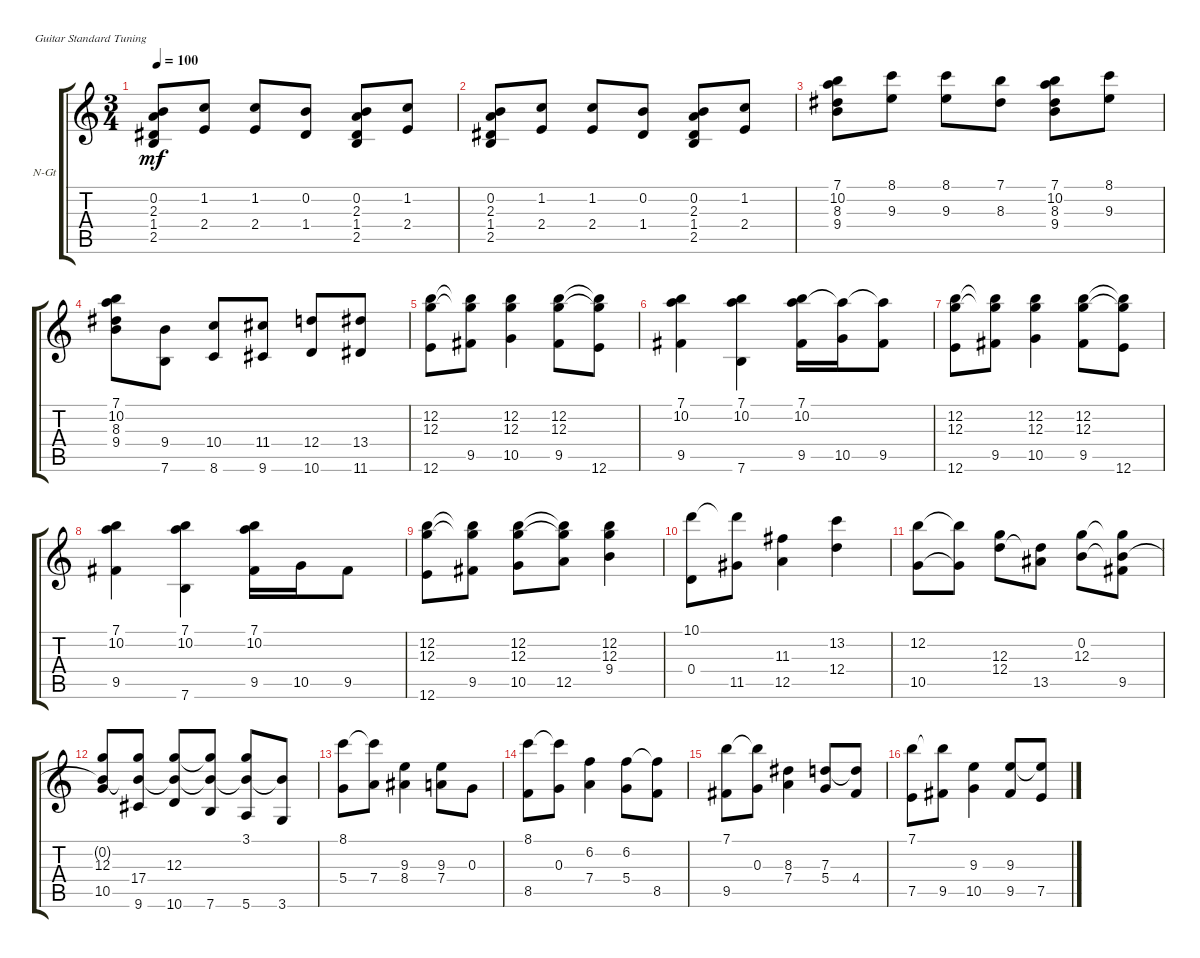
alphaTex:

\bracketExtendMode groupsimilarinstruments
\firstSystemTrackNameOrientation horizontal
\otherSystemsTrackNameOrientation horizontal
\track ("Classical Guitar" "N-Gt") {instrument acousticguitarnylon}
\staff {score tabs}
\tuning (E4 B3 G3 D3 A2 E2)
\ts (3 4)
\tempo 100
\clef g2
\ks c
(0.2 2.3 1.4 2.5).8{dy mf} (1.2 2.4).8 (1.2 2.4).8 (0.2 1.4).8 (0.2 2.3 1.4 2.5).8 (1.2 2.4).8 |
(0.2 2.3 1.4 2.5).8 (1.2 2.4).8 (1.2 2.4).8 (0.2 1.4).8 (0.2 2.3 1.4 2.5).8 (1.2 2.4).8 |
(7.1 10.2 8.3 9.4).8 (8.1 9.3).8 (8.1 9.3).8 (7.1 8.3).8 (7.1 10.2 8.3 9.4).8 (8.1 9.3).8 |
(7.1 10.2 8.3 9.4).8 (9.4 7.6).8 (10.4 8.6).8 (11.4 9.6).8 (12.4 10.6).8 (13.4 11.6).8 |
(12.2 12.3 12.6).8 (12.2{t} 12.3{t} 9.5).8 (12.2 12.3 10.5).4 (12.2 12.3 9.5).8 (12.2{t} 12.3{t} 12.6).8 |
(10.2 9.5 7.1).4 (10.2 7.6 7.1).4 (10.2 9.5 7.1).16 (10.2{t} 10.5).16 (10.2{t} 9.5).8 |
(12.2 12.3 12.6).8 (12.2{t} 12.3{t} 9.5).8 (12.2 12.3 10.5).4 (12.2 12.3 9.5).8 (12.2{t} 12.3{t} 12.6).8 |
(10.2 9.5 7.1).4 (10.2 7.6 7.1).4 (10.2 9.5 7.1).16 10.5.16 9.5.8 |
(12.2 12.3 12.6).8 (12.2{t} 12.3{t} 9.5).8 (12.2 12.3 10.5).8 (12.2{t} 12.3{t} 12.5).8 (12.2 12.3 9.4).4 |
(0.4 10.1).8 (11.5 10.1{t}).8 (11.3 12.5).4 (12.4 13.2).4 |
(10.5 12.2).8 (10.5{t} 12.2{t}).8 (12.4 12.3).8 (12.4{t} 13.5).8 (0.2 12.3).8 (12.3{t} 9.5 0.2{t}).8 |
(12.3 10.5 0.2{t}).8 (17.4 9.6 0.2{t}).8 (12.3 10.6 0.2{t}).8 (12.3{t} 7.6 0.2{t}).8 (3.1 0.2{t} 5.6).8 (0.2{t} 3.6).8 |
(8.1 5.4).8 (8.1{t} 7.4).8 (8.4 9.3).4 (7.4 9.3).8 0.3.8 |
(8.1 8.5).8 (8.1{t} 0.3).8 (6.2 7.4).4 (6.2 5.4).8 (6.2{t} 8.5).8 |
(7.1 9.5).8 (7.1{t} 0.3).8 (8.3 7.4).4 (7.3 5.4).8 (7.3{t} 4.4).8 |
(7.1 7.5).8 (7.1{t} 9.5).8 (9.3 10.5).4 (9.3 9.5).8 (9.3{t} 7.5).8
